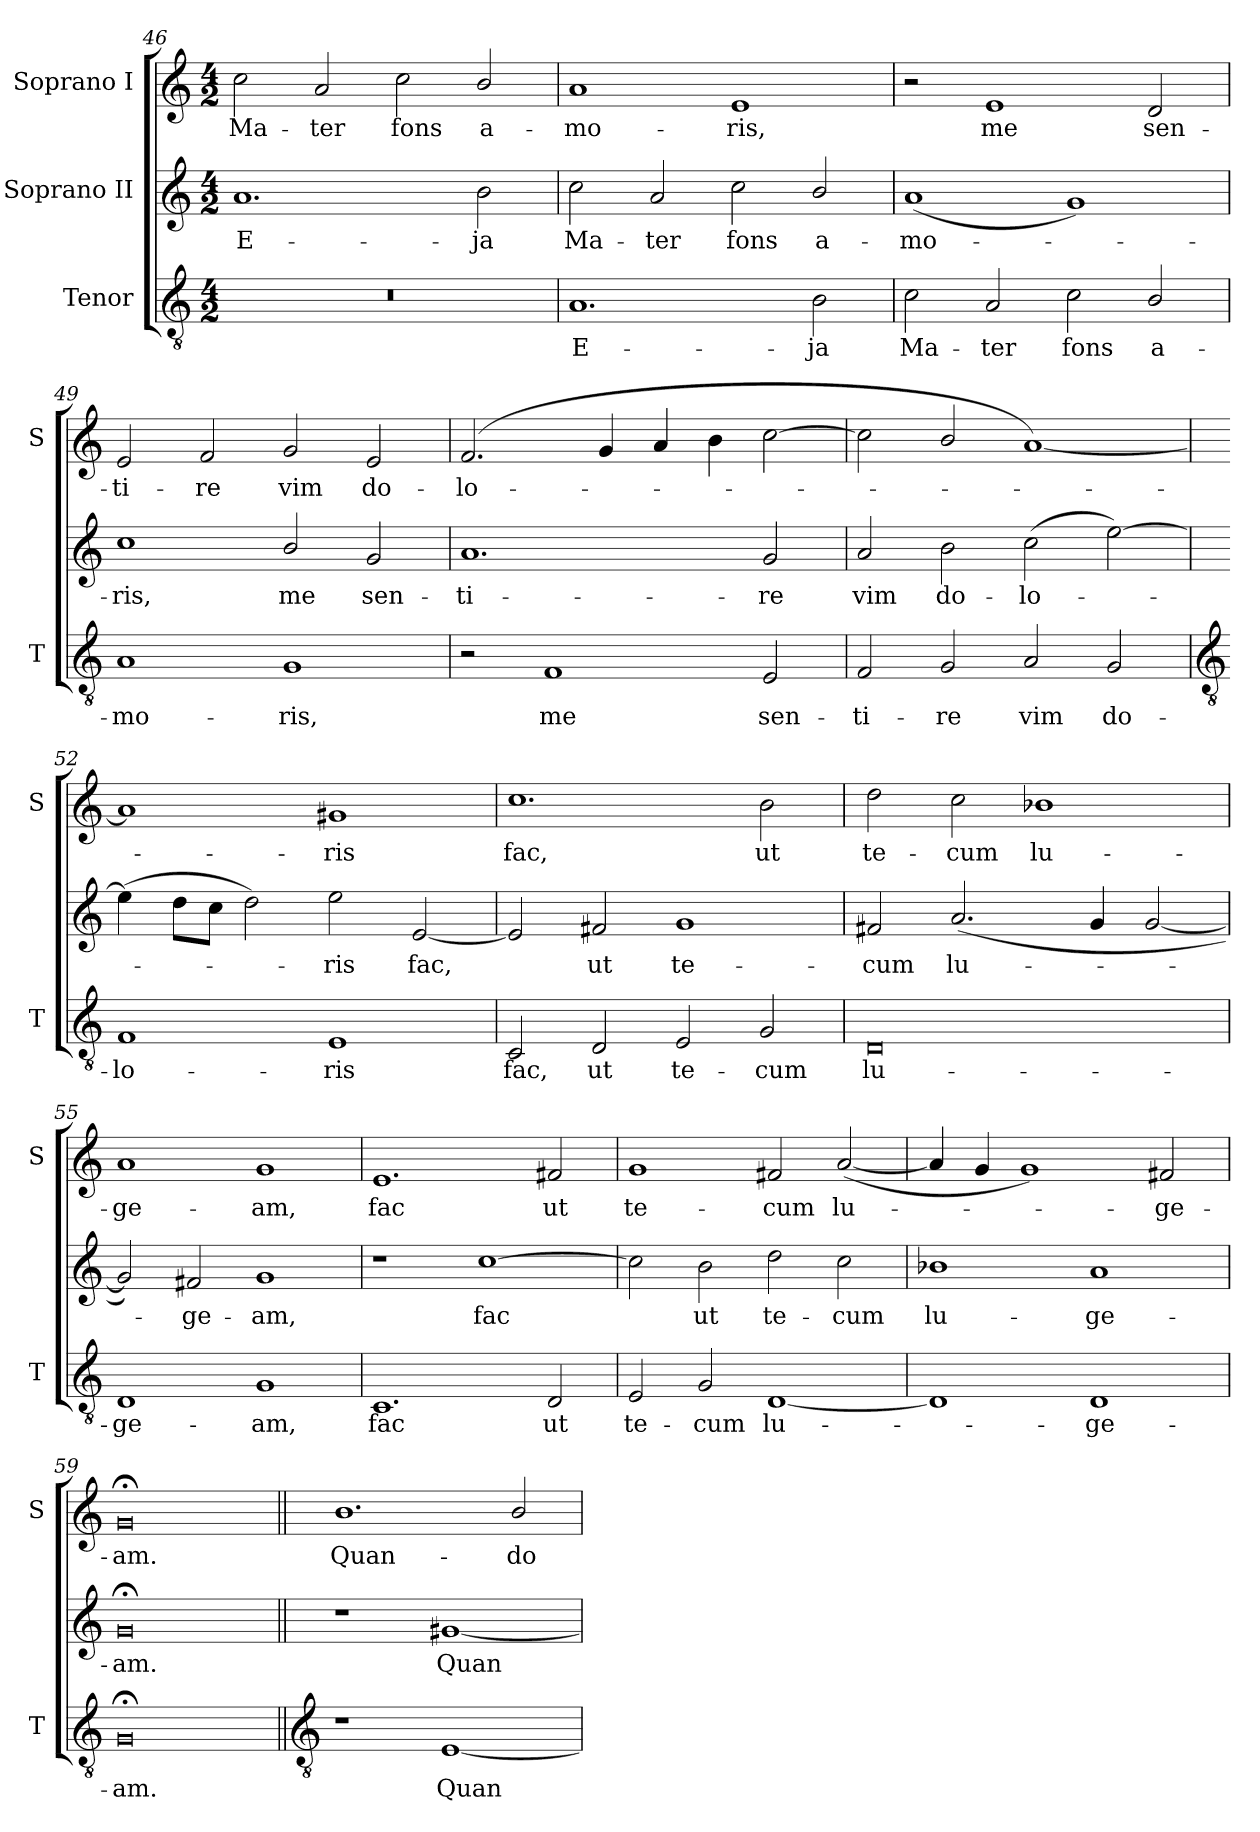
**kern	**text	**kern	**text	**kern	**text
*part3	*part3	*part2	*part2	*part1	*part1
*staff3	*staff3	*staff2	*staff2	*staff1	*staff1
*I"Tenor	*	*I"Soprano II	*	*I"Soprano I	*
*I'T	*	*	*	*I'S	*
*clefGv2	*	*clefG2	*	*clefG2	*
*k[]	*	*k[]	*	*k[]	*
*C:	*	*C:	*	*C:	*
*M4/2	*	*M4/2	*	*M4/2	*
=46	=46	=46	=46	=46	=46
!	!	!	!LO:LY:b	!	!LO:LY:b
0r	.	1.a	E-	2cc	Ma-
!	!	!	!	!	!LO:LY:b
.	.	.	.	2a	-ter
!	!	!	!	!	!LO:LY:b
.	.	.	.	2cc	fons
!	!	!	!LO:LY:b	!	!LO:LY:b
.	.	2b	-ja	2b/	a-
=47	=47	=47	=47	=47	=47
!	!LO:LY:b	!	!LO:LY:b	!	!LO:LY:b
1.A	E-	2cc	Ma-	1a	-mo-
!	!	!	!LO:LY:b	!	!
.	.	2a	-ter	.	.
!	!	!	!LO:LY:b	!	!LO:LY:b
.	.	2cc	fons	1e	-ris,
!	!LO:LY:b	!	!LO:LY:b	!	!
2B	-ja	2b/	a-	.	.
=48	=48	=48	=48	=48	=48
!	!LO:LY:b	!	!LO:LY:b	!	!
2c	Ma-	(<1a	-mo-	2r	.
!	!LO:LY:b	!	!	!	!LO:LY:b
2A	-ter	.	.	1e	me
!	!LO:LY:b	!	!	!	!
2c	fons	1g)	.	.	.
!	!LO:LY:b	!	!	!	!LO:LY:b
2B/	a-	.	.	2d	sen-
=49	=49	=49	=49	=49	=49
!	!LO:LY:b	!	!LO:LY:b	!	!LO:LY:b
1A	-mo-	1cc	ris,	2e	-ti-
!	!	!	!	!	!LO:LY:b
.	.	.	.	2f	-re
!	!LO:LY:b	!	!LO:LY:b	!	!LO:LY:b
1G	-ris,	2b/	me	2g	vim
!	!	!	!LO:LY:b	!	!LO:LY:b
.	.	2g	sen-	2e	do-
=50	=50	=50	=50	=50	=50
!	!	!	!LO:LY:b	!	!LO:LY:b
2r	.	1.a	-ti-	(<2.f	-lo-
!	!LO:LY:b	!	!	!	!
1F	me	.	.	.	.
.	.	.	.	4g	.
.	.	.	.	4a	.
.	.	.	.	4b	.
!	!LO:LY:b	!	!LO:LY:b	!	!
2E	sen-	2g	-re	[2cc	.
=51	=51	=51	=51	=51	=51
!	!LO:LY:b	!	!LO:LY:b	!	!
2F	-ti-	2a	vim	2cc]	.
!	!LO:LY:b	!	!LO:LY:b	!	!
2G	-re	2b	do-	2b/	.
!	!LO:LY:b	!	!LO:LY:b	!	!
2A	vim	(>2cc	-lo-	[1a)	.
!	!LO:LY:b	!	!	!	!
2G	do-	[2ee)	.	.	.
!!LO:LB:g=z
=52	=52	=52	=52	=52	=52
*clefGv2	*	*	*	*	*
!	!LO:LY:b	!	!	!	!
1F	-lo-	(>4ee]	.	1a]	.
.	.	8ddL	.	.	.
.	.	8ccJ	.	.	.
.	.	2dd)	.	.	.
!	!LO:LY:b	!	!LO:LY:b	!	!LO:LY:b
1E	-ris	2ee	ris	1g#X	ris
!	!	!	!LO:LY:b	!	!
.	.	[2e	fac,	.	.
=53	=53	=53	=53	=53	=53
!	!LO:LY:b	!	!	!	!LO:LY:b
2C	fac,	2e]	.	1.cc	fac,
!	!LO:LY:b	!	!LO:LY:b	!	!
2D	ut	2f#X	ut	.	.
!	!LO:LY:b	!	!LO:LY:b	!	!
2E	te-	1g	te-	.	.
!	!LO:LY:b	!	!	!	!LO:LY:b
2G	-cum	.	.	2b	ut
=54	=54	=54	=54	=54	=54
!	!LO:LY:b	!	!LO:LY:b	!	!LO:LY:b
0D	lu-	2f#X	-cum	2dd	te-
!	!	!	!LO:LY:b	!	!LO:LY:b
.	.	(<2.a	lu-	2cc	-cum
!	!	!	!	!	!LO:LY:b
.	.	.	.	1b-X	lu-
.	.	4g	.	.	.
.	.	[2g	.	.	.
=55	=55	=55	=55	=55	=55
!	!LO:LY:b	!	!	!	!LO:LY:b
1D	-ge-	2g])	.	1a	-ge-
!	!	!	!LO:LY:b	!	!
.	.	2f#X	ge-	.	.
!	!LO:LY:b	!	!LO:LY:b	!	!LO:LY:b
1G	-am,	1g	-am,	1g	-am,
=56	=56	=56	=56	=56	=56
!	!LO:LY:b	!	!	!	!LO:LY:b
1.C	fac	1r	.	1.e	fac
!	!	!	!LO:LY:b	!	!
.	.	[1cc	fac	.	.
!	!LO:LY:b	!	!	!	!LO:LY:b
2D	ut	.	.	2f#X	ut
=57	=57	=57	=57	=57	=57
!	!LO:LY:b	!	!	!	!LO:LY:b
2E	te-	2cc]	.	1g	te-
!	!LO:LY:b	!	!LO:LY:b	!	!
2G	-cum	2b	ut	.	.
!	!LO:LY:b	!	!LO:LY:b	!	!LO:LY:b
[1D	lu-	2dd	te-	2f#X	-cum
!	!	!	!LO:LY:b	!	!LO:LY:b
.	.	2cc	-cum	(<[2a	lu-
=58	=58	=58	=58	=58	=58
!	!	!	!LO:LY:b	!	!
1D]	.	1b-X	lu-	4a]	.
.	.	.	.	4g	.
.	.	.	.	1g)	.
!	!LO:LY:b	!	!LO:LY:b	!	!
1D	ge-	1a	-ge-	.	.
!	!	!	!	!	!LO:LY:b
.	.	.	.	2f#X	ge-
=59	=59	=59	=59	=59	=59
!	!LO:LY:b	!	!LO:LY:b	!	!LO:LY:b
0G;<	-am.	0g;<	-am.	0g;<	-am.
!!LO:LB:g=z
=60||	=60||	=60||	=60||	=60||	=60||
*clefGv2	*	*	*	*	*
!	!	!	!	!	!LO:LY:b
1r	.	1r	.	1.b	Quan-
!	!LO:LY:b	!	!LO:LY:b	!	!
[1E	Quan-	[1g#X	Quan-	.	.
!	!	!	!	!	!LO:LY:b
.	.	.	.	2b/	-do
=	=	=	=	=	=
*-	*-	*-	*-	*-	*-
